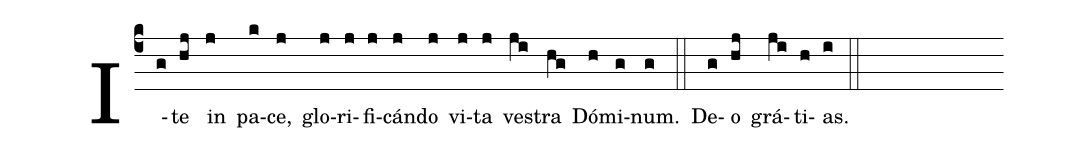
%%
(c4)I(g)te(hj) in(j) pa(k)ce,(j) glo(j)ri(j)fi(j)cán(j)do(j) vi(j)ta(j) ve(ji)stra(hg) Dó(h)mi(g)num.(g) (::)
De(g)o(hj) grá(ji)ti(h)as.(i) (::)
